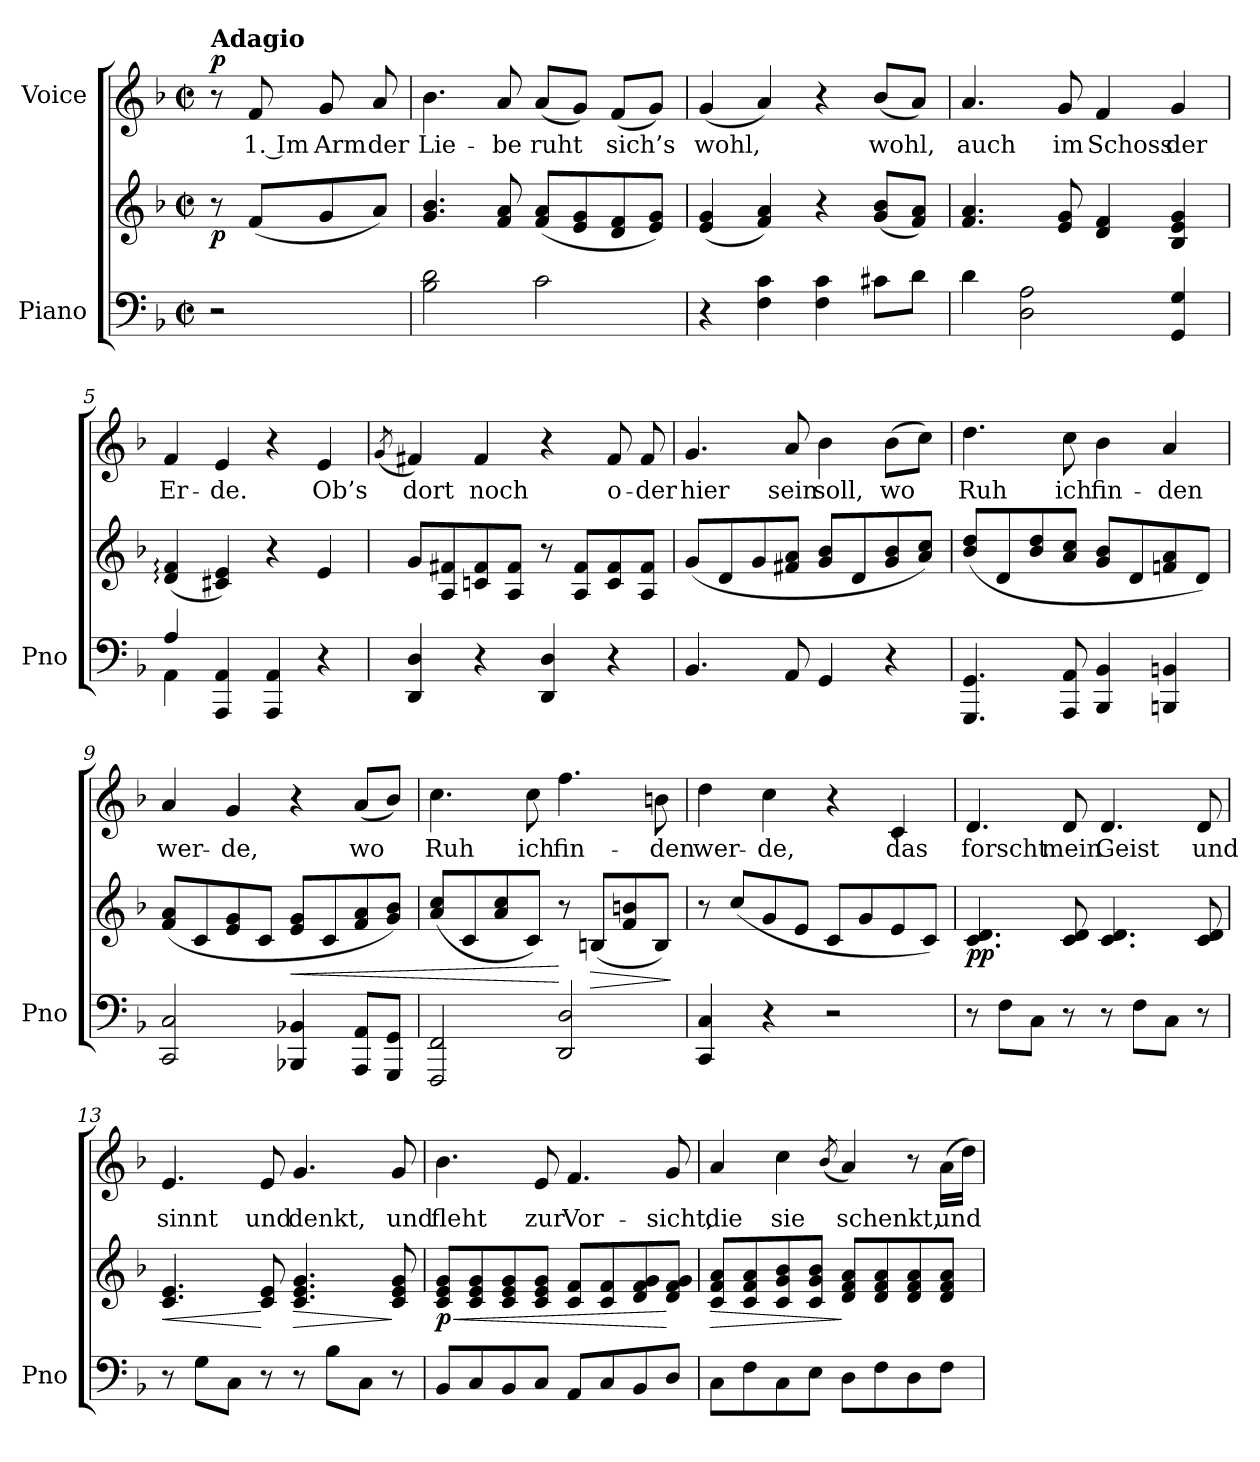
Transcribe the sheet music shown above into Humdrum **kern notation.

**kern	**kern	**dynam	**kern	**text	**dynam
*part2	*part2	*part2	*part1	*part1	*part1
*staff3	*staff2	*staff2/3	*staff1	*staff1	*staff1
*I"Piano	*	*	*I"Voice	*	*
*I'Pno	*	*	*	*	*
*clefF4	*clefG2	*	*clefG2	*	*
*k[b-]	*k[b-]	*	*k[b-]	*	*
*M2/2	*M2/2	*	*M2/2	*	*
*met(c|)	*met(c|)	*	*met(c|)	*	*
=1	=1	=1	=1	=1	=1
!	!	!	!LO:TX:a:B:t=Adagio	!	!
!	!	!LO:DY:b	!	!	!LO:DY:a
2r	8r	p	8r	.	p
!	!	!	!	!LO:LY:b	!
.	(<8f/L	.	8f/	1. Im	.
!	!	!	!	!LO:LY:b	!
.	8g/	.	8g/	Arm	.
!	!	!	!	!LO:LY:b	!
.	8a/J)	.	8a/	der	.
=2	=2	=2	=2	=2	=2
!	!	!	!	!LO:LY:b	!
2B-\ 2d\	4.g/ 4.b-/	.	4.b-\	Lie-	.
!	!	!	!	!LO:LY:b	!
.	8f/ 8a/	.	8a/	-be	.
!	!	!	!	!LO:LY:b	!
2c\	(<8f/ 8a/L	.	(<8a/L	ruht	.
.	8e/ 8g/	.	8g/J)	.	.
!	!	!	!	!LO:LY:b	!
.	8d/ 8f/	.	(<8f/L	sich’s	.
.	8e/ 8g/J)	.	8g/J)	.	.
=3	=3	=3	=3	=3	=3
!	!	!	!	!LO:LY:b	!
4r	(<4e/ 4g/	.	(<4g/	wohl,	.
4F\ 4c\	4f/ 4a/)	.	4a/)	.	.
4F\ 4c\	4r	.	4r	.	.
!	!	!	!	!LO:LY:b	!
8c#X\L	(<8g/ 8b-/L	.	(<8b-/L	wohl,	.
8d\J	8f/ 8a/J)	.	8a/J)	.	.
=4	=4	=4	=4	=4	=4
!	!	!	!	!LO:LY:b	!
4d\	4.f/ 4.a/	.	4.a/	auch	.
2D\ 2A\	.	.	.	.	.
!	!	!	!	!LO:LY:b	!
.	8e/ 8g/	.	8g/	im	.
!	!	!	!	!LO:LY:b	!
.	4d/ 4f/	.	4f/	Schoss	.
!	!	!	!	!LO:LY:b	!
4GG/ 4G/	4B-/ 4e/ 4g/	.	4g/	der	.
!!LO:LB:g=z
=5	=5	=5	=5	=5	=5
*^	*	*	*	*	*
!	!	!	!	!	!LO:LY:b	!
4A/	4AA\	(<4d/: 4f/:	.	4f/	Er-	.
!	!	!	!	!	!LO:LY:b	!
4AAA/ 4AA/	2.ryy	4c#X/ 4e/)	.	4e/	-de.	.
4AAA/ 4AA/	.	4r	.	4r	.	.
!	!	!	!	!	!LO:LY:b	!
4r	.	4e/	.	4e/	Ob’s	.
*v	*v	*	*	*	*	*
=6	=6	=6	=6	=6	=6
.	.	.	(<8qg/	.	.
!	!	!	!	!LO:LY:b	!
4DD/ 4D/	8g/L	.	4f#X/)	dort	.
.	8A/ 8f#X/	.	.	.	.
!	!	!	!	!LO:LY:b	!
4r	8cn/ 8f#/	.	4f#/	noch	.
.	8A/ 8f#/J	.	.	.	.
4DD/ 4D/	8r	.	4r	.	.
.	8A/ 8f#/L	.	.	.	.
!	!	!	!	!LO:LY:b	!
4r	8c/ 8f#/	.	8f#/	o-	.
!	!	!	!	!LO:LY:b	!
.	8A/ 8f#/J	.	8f#/	-der	.
=7	=7	=7	=7	=7	=7
!	!	!	!	!LO:LY:b	!
4.BB-/	(<8g/L	.	4.g/	hier	.
.	8d/	.	.	.	.
.	8g/	.	.	.	.
!	!	!	!	!LO:LY:b	!
8AA/	8f#X/ 8a/J	.	8a/	sein	.
!	!	!	!	!LO:LY:b	!
4GG/	8g/ 8b-/L	.	4b-\	soll,	.
.	8d/	.	.	.	.
!	!	!	!	!LO:LY:b	!
4r	8g/ 8b-/	.	(>8b-\L	wo	.
.	8a/ 8cc/J)	.	8cc\J)	.	.
=8	=8	=8	=8	=8	=8
!	!	!	!	!LO:LY:b	!
4.GGG/ 4.GG/	(<8b-/ 8dd/L	.	4.dd\	Ruh	.
.	8d/	.	.	.	.
.	8b-/ 8dd/	.	.	.	.
!	!	!	!	!LO:LY:b	!
8AAA/ 8AA/	8a/ 8cc/J	.	8cc\	ich	.
!	!	!	!	!LO:LY:b	!
4BBB-/ 4BB-/	8g/ 8b-/L	.	4b-\	fin-	.
.	8d/	.	.	.	.
!	!	!	!	!LO:LY:b	!
4BBBn/ 4BBn/	8fn/ 8a/	.	4a/	-den	.
.	8d/J)	.	.	.	.
=9	=9	=9	=9	=9	=9
!	!	!	!	!LO:LY:b	!
2CC/ 2C/	(<8f/ 8a/L	.	4a/	wer-	.
.	8c/	.	.	.	.
!	!	!	!	!LO:LY:b	!
.	8e/ 8g/	.	4g/	-de,	.
.	8c/J	.	.	.	.
!	!	!LO:HP:b	!	!	!
4BBB-X/ 4BB-X/	8e/ 8g/L	<	4r	.	.
.	8c/	.	.	.	.
!	!	!	!	!LO:LY:b	!
8AAA/ 8AA/L	8f/ 8a/	.	(<8a/L	wo	.
8GGG/ 8GG/J	8g/ 8b-/J)	.	8b-/J)	.	.
!!LO:LB:g=z
=10	=10	=10	=10	=10	=10
!	!	!	!	!LO:LY:b	!
2FFF/ 2FF/	(<8a/ 8cc/L	.	4.cc\	Ruh	.
.	8c/	.	.	.	.
.	8a/ 8cc/	.	.	.	.
!	!	!	!	!LO:LY:b	!
.	8c/J)	.	8cc\	ich	.
!	!	!	!	!LO:LY:b	!
2DD/ 2D/	8r	[	4.ff\	fin-	.
!	!	!LO:HP:b	!	!	!
.	(<8Bn/L	>	.	.	.
.	8f/ 8bn/	.	.	.	.
!	!	!	!	!LO:LY:b	!
.	8B/J)	.	8bn\	-den	.
.	.	]	.	.	.
=11	=11	=11	=11	=11	=11
!	!	!	!	!LO:LY:b	!
4CC/ 4C/	8r	.	4dd\	wer-	.
.	(<8cc/L	.	.	.	.
!	!	!	!	!LO:LY:b	!
4r	8g/	.	4cc\	-de,	.
.	8e/J	.	.	.	.
2r	8c/L	.	4r	.	.
.	8g/	.	.	.	.
!	!	!	!	!LO:LY:b	!
.	8e/	.	4c/	das	.
.	8c/J)	.	.	.	.
=12	=12	=12	=12	=12	=12
!	!	!LO:DY:b	!	!LO:LY:b	!
8r	4.c/ 4.d/	pp	4.d/	forscht	.
8F\L	.	.	.	.	.
8C\J	.	.	.	.	.
!	!	!	!	!LO:LY:b	!
8r	8c/ 8d/	.	8d/	mein	.
!	!	!	!	!LO:LY:b	!
8r	4.c/ 4.d/	.	4.d/	Geist	.
8F\L	.	.	.	.	.
8C\J	.	.	.	.	.
!	!	!	!	!LO:LY:b	!
8r	8c/ 8d/	.	8d/	und	.
=13	=13	=13	=13	=13	=13
!	!	!LO:HP:b	!	!LO:LY:b	!
8r	4.c/ 4.e/	<	4.e/	sinnt	.
8G\L	.	.	.	.	.
8C\J	.	.	.	.	.
!	!	!	!	!LO:LY:b	!
8r	8c/ 8e/	[	8e/	und	.
!	!	!LO:HP:b	!	!LO:LY:b	!
8r	4.c/ 4.e/ 4.g/	>	4.g/	denkt,	.
8B-\L	.	.	.	.	.
8C\J	.	.	.	.	.
!	!	!	!	!LO:LY:b	!
8r	8c/ 8e/ 8g/	]	8g/	und	.
!!LO:LB:g=z
=14	=14	=14	=14	=14	=14
!	!	!LO:HP:b	!	!LO:LY:b	!
!	!	!LO:DY:n=1:b	!	!	!
8BB-/L	8c/ 8e/ 8g/L	< p	4.b-\	fleht	.
8C/	8c/ 8e/ 8g/	.	.	.	.
8BB-/	8c/ 8e/ 8g/	.	.	.	.
!	!	!	!	!LO:LY:b	!
8C/J	8c/ 8e/ 8g/J	.	8e/	zur	.
!	!	!	!	!LO:LY:b	!
8AA/L	8c/ 8f/L	.	4.f/	Vor-	.
8C/	8c/ 8f/	.	.	.	.
8BB-/	8d/ 8f/ 8g/	.	.	.	.
!	!	!	!	!LO:LY:b	!
8D/J	8d/ 8f/ 8g/J	[	8g/	-sicht,	.
=15	=15	=15	=15	=15	=15
!	!	!LO:HP:b	!	!LO:LY:b	!
8C\L	8c/ 8f/ 8a/L	>	4a/	die	.
8F\	8c/ 8f/ 8a/	.	.	.	.
!	!	!	!	!LO:LY:b	!
8C\	8c/ 8g/ 8b-/	.	4cc\	sie	.
8E\J	8c/ 8g/ 8b-/J	.	.	.	.
.	.	.	(<8qb-/	.	.
!	!	!	!	!LO:LY:b	!
8D\L	8d/ 8f/ 8a/L	]	4a/)	schenkt,	.
8F\	8d/ 8f/ 8a/	.	.	.	.
8D\	8d/ 8f/ 8a/	.	8r	.	.
!	!	!	!	!LO:LY:b	!
8F\J	8d/ 8f/ 8a/J	.	(>16a\LL	und	.
.	.	.	16dd\JJ)	.	.
=	=	=	=	=	=
*-	*-	*-	*-	*-	*-
